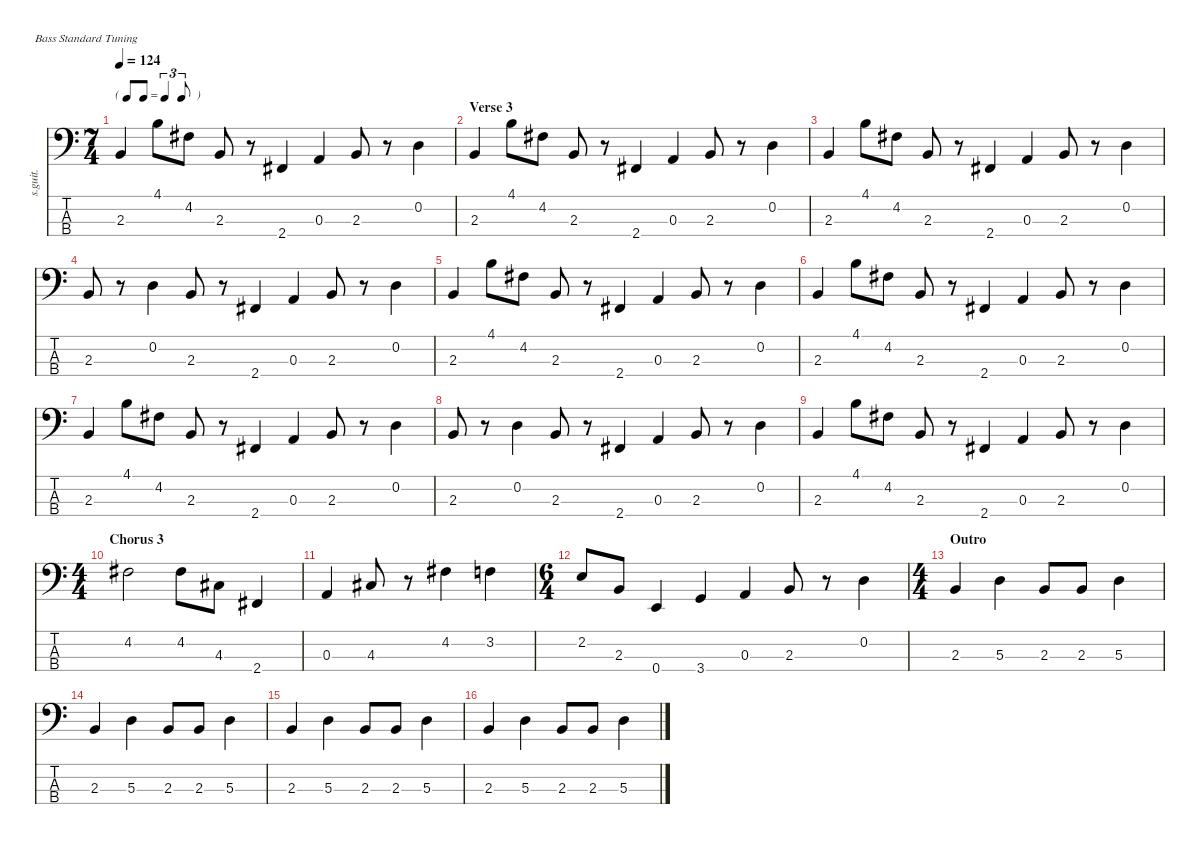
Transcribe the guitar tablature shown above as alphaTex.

\defaultSystemsLayout 4
\hideDynamics
\bracketExtendMode nobrackets
\track ("Roger Waters | Fender Precision | Bass" "s.guit.") {instrument electricbasspick}
\staff {score tabs}
\tuning (G2 D2 A1 E1)
\ts (7 4)
\tf triplet8th
\tempo 124
\clef f4
\ks c
2.3.4{dy f} 4.1.8 4.2{acc #}.8 2.3.8 r.8 2.4{acc #}.4 0.3.4 2.3.8 r.8 0.2.4 |
\section ("" "Verse 3")
2.3.4 4.1.8 4.2{acc #}.8 2.3.8 r.8 2.4{acc #}.4 0.3.4 2.3.8 r.8 0.2.4 |
2.3.4 4.1.8 4.2{acc #}.8 2.3.8 r.8 2.4{acc #}.4 0.3.4 2.3.8 r.8 0.2.4 |
2.3.8 r.8 0.2.4 2.3.8 r.8 2.4{acc #}.4 0.3.4 2.3.8 r.8 0.2.4 |
2.3.4 4.1.8 4.2{acc #}.8 2.3.8 r.8 2.4{acc #}.4 0.3.4 2.3.8 r.8 0.2.4 |
2.3.4 4.1.8 4.2{acc #}.8 2.3.8 r.8 2.4{acc #}.4 0.3.4 2.3.8 r.8 0.2.4 |
2.3.4 4.1.8 4.2{acc #}.8 2.3.8 r.8 2.4{acc #}.4 0.3.4 2.3.8 r.8 0.2.4 |
2.3.8 r.8 0.2.4 2.3.8 r.8 2.4{acc #}.4 0.3.4 2.3.8 r.8 0.2.4 |
2.3.4 4.1.8 4.2{acc #}.8 2.3.8 r.8 2.4{acc #}.4 0.3.4 2.3.8 r.8 0.2.4 |
\ts (4 4)
\beaming (8 2 2 2 2)
\section ("" "Chorus 3")
4.2{acc #}.2 4.2{acc #}.8 4.3{acc #}.8 2.4{acc #}.4 |
0.3.4 4.3{acc #}.8 r.8 4.2{acc #}.4 3.2.4 |
\ts (6 4)
\beaming (8 2 2 2 2)
2.2.8 2.3.8 0.4.4 3.4.4 0.3.4 2.3.8 r.8 0.2.4 |
\ts (4 4)
\beaming (8 2 2 2 2)
\section ("" "Outro")
2.3.4 5.3.4 2.3.8 2.3.8 5.3.4 |
2.3.4 5.3.4 2.3.8 2.3.8 5.3.4 |
2.3.4 5.3.4 2.3.8 2.3.8 5.3.4 |
2.3.4 5.3.4 2.3.8 2.3.8 5.3.4
